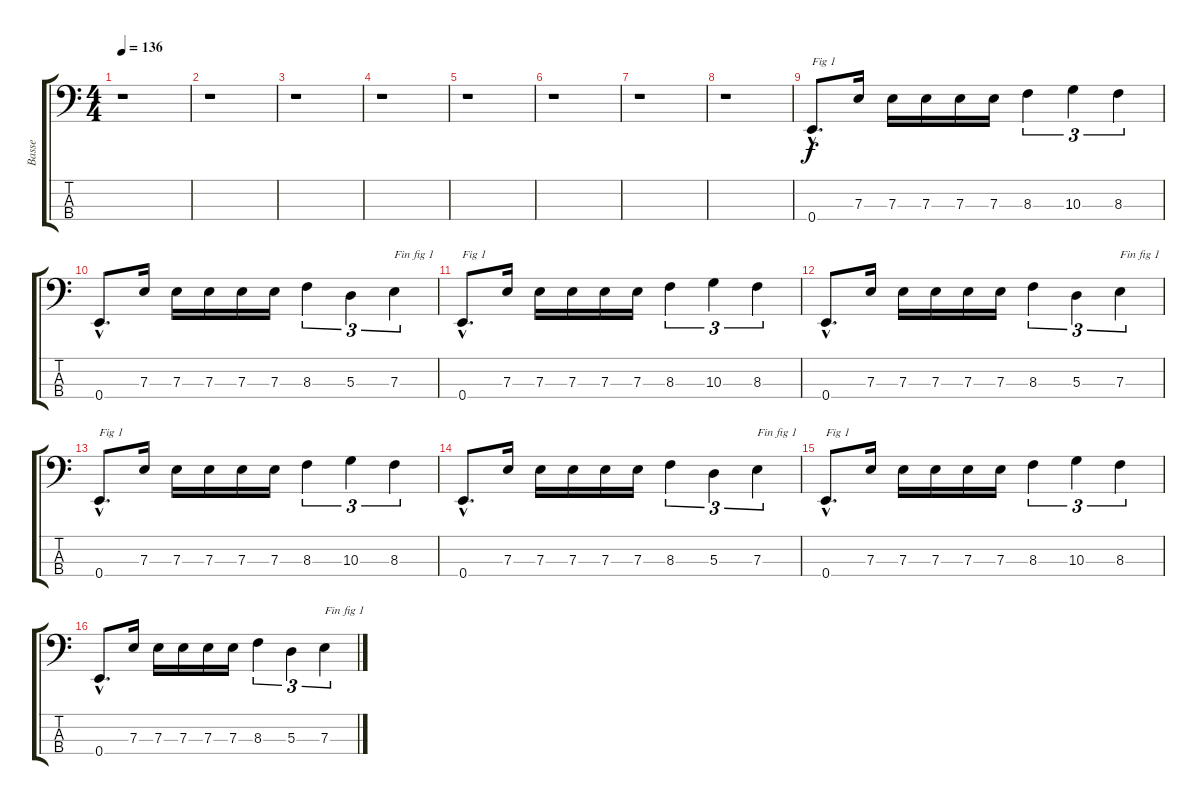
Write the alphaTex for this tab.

\track ("Basse" "Basse") {instrument electricbasspick}
\staff {score tabs}
\tuning (G2 D2 A1 E1) {hide}
\ts (4 4)
\tempo 136
\clef f4
\ks c
r.1{dy f instrument electricbasspick} |
r.1 |
r.1 |
r.1 |
r.1 |
r.1 |
r.1 |
r.1 |
0.4{hac}.8{d txt "Fig 1"} 7.3.16 7.3.16 7.3.16 7.3.16 7.3.16 8.3.4{tu (3 2)} 10.3.4{tu (3 2)} 8.3.4{tu (3 2)} |
0.4{hac}.8{d} 7.3.16 7.3.16 7.3.16 7.3.16 7.3.16 8.3.4{tu (3 2)} 5.3.4{tu (3 2)} 7.3.4{tu (3 2) txt "Fin fig 1"} |
0.4{hac}.8{d txt "Fig 1"} 7.3.16 7.3.16 7.3.16 7.3.16 7.3.16 8.3.4{tu (3 2)} 10.3.4{tu (3 2)} 8.3.4{tu (3 2)} |
0.4{hac}.8{d} 7.3.16 7.3.16 7.3.16 7.3.16 7.3.16 8.3.4{tu (3 2)} 5.3.4{tu (3 2)} 7.3.4{tu (3 2) txt "Fin fig 1"} |
0.4{hac}.8{d txt "Fig 1"} 7.3.16 7.3.16 7.3.16 7.3.16 7.3.16 8.3.4{tu (3 2)} 10.3.4{tu (3 2)} 8.3.4{tu (3 2)} |
0.4{hac}.8{d} 7.3.16 7.3.16 7.3.16 7.3.16 7.3.16 8.3.4{tu (3 2)} 5.3.4{tu (3 2)} 7.3.4{tu (3 2) txt "Fin fig 1"} |
0.4{hac}.8{d txt "Fig 1"} 7.3.16 7.3.16 7.3.16 7.3.16 7.3.16 8.3.4{tu (3 2)} 10.3.4{tu (3 2)} 8.3.4{tu (3 2)} |
0.4{hac}.8{d} 7.3.16 7.3.16 7.3.16 7.3.16 7.3.16 8.3.4{tu (3 2)} 5.3.4{tu (3 2)} 7.3.4{tu (3 2) txt "Fin fig 1"}
